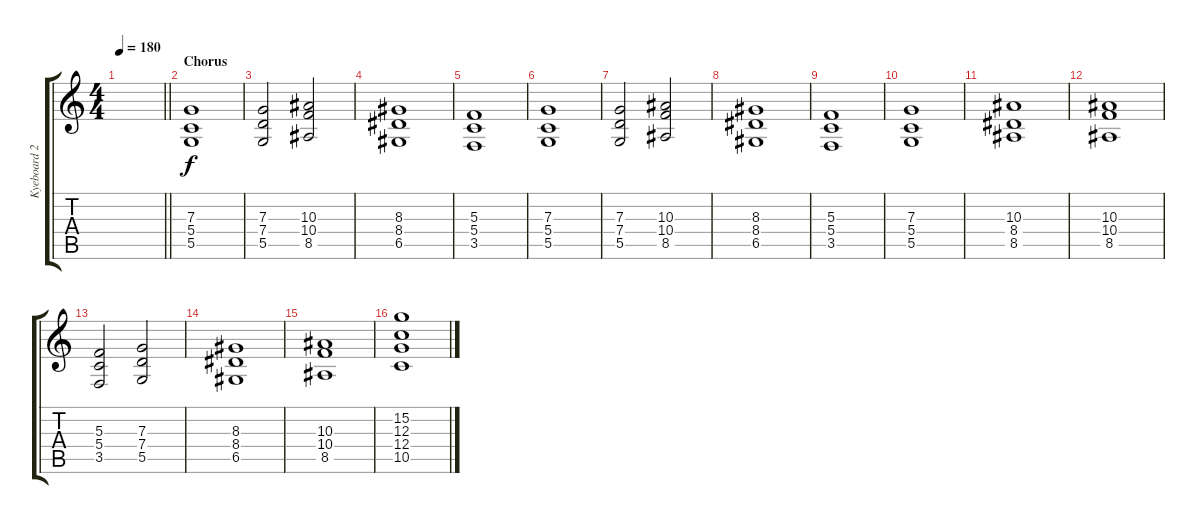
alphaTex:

\track ("Kyeboard 2" "Kyeboard 2") {instrument tremolostrings}
\staff {score tabs}
\tuning (A4 E4 C4 G3 D3 G2) {hide}
\ts (4 4)
\tempo 180
\clef g2
\barLineRight lightlight
\ks c
|
\section ("" "Chorus")
(7.3 5.4 5.5).1 |
(7.3 7.4 5.5).2 (10.3 10.4 8.5).2 |
(8.3 8.4 6.5).1 |
(5.3 5.4 3.5).1 |
(7.3 5.4 5.5).1 |
(7.3 7.4 5.5).2 (10.3 10.4 8.5).2 |
(8.3 8.4 6.5).1 |
(5.3 5.4 3.5).1 |
(7.3 5.4 5.5).1 |
(10.3 8.4 8.5).1 |
(10.3 10.4 8.5).1 |
(5.3 5.4 3.5).2 (7.3 7.4 5.5).2 |
(8.3 8.4 6.5).1 |
(10.3 10.4 8.5).1 |
(15.2 12.3 12.4 10.5).1{dy f}
